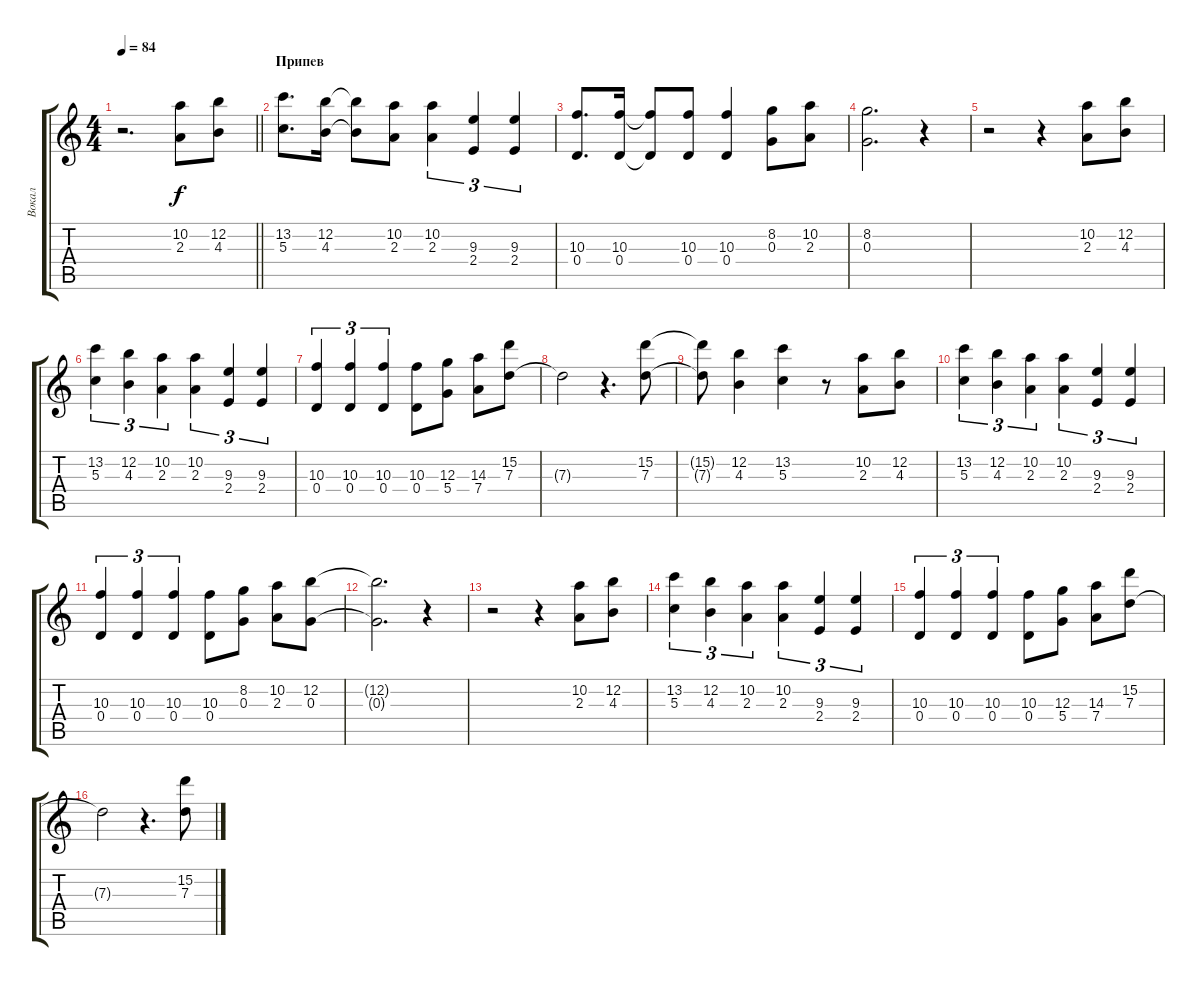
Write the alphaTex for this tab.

\track ("Вокал" "Вокал") {instrument acousticguitarnylon}
\staff {score tabs}
\tuning (E4 B3 G3 D3 A2 E2) {hide}
\ts (4 4)
\tempo 84
\clef g2
\barLineRight lightlight
\ks c
r.2{d dy f} (10.2 2.3).8 (12.2 4.3).8 |
\section ("" "Припев")
(13.2 5.3).8{d} (12.2 4.3).16 (12.2{t} 4.3{t}).8 (10.2 2.3).8 (10.2 2.3).4{tu (3 2)} (9.3 2.4).4{tu (3 2)} (9.3 2.4).4{tu (3 2)} |
(10.3 0.4).8{d} (10.3 0.4).16 (10.3{t} 0.4{t}).8 (10.3 0.4).8 (10.3 0.4).4 (8.2 0.3).8 (10.2 2.3).8 |
(8.2 0.3).2{d} r.4 |
r.2 r.4 (10.2 2.3).8 (12.2 4.3).8 |
(13.2 5.3).4{tu (3 2)} (12.2 4.3).4{tu (3 2)} (10.2 2.3).4{tu (3 2)} (10.2 2.3).4{tu (3 2)} (9.3 2.4).4{tu (3 2)} (9.3 2.4).4{tu (3 2)} |
(10.3 0.4).4{tu (3 2)} (10.3 0.4).4{tu (3 2)} (10.3 0.4).4{tu (3 2)} (10.3 0.4).8 (12.3 5.4).8 (14.3 7.4).8 (15.2 7.3).8 |
7.3{t}.2 r.4{d} (15.2 7.3).8 |
(15.2{t} 7.3{t}).8 (12.2 4.3).4 (13.2 5.3).4 r.8 (10.2 2.3).8 (12.2 4.3).8 |
(13.2 5.3).4{tu (3 2)} (12.2 4.3).4{tu (3 2)} (10.2 2.3).4{tu (3 2)} (10.2 2.3).4{tu (3 2)} (9.3 2.4).4{tu (3 2)} (9.3 2.4).4{tu (3 2)} |
(10.3 0.4).4{tu (3 2)} (10.3 0.4).4{tu (3 2)} (10.3 0.4).4{tu (3 2)} (10.3 0.4).8 (8.2 0.3).8 (10.2 2.3).8 (12.2 0.3).8 |
(12.2{t} 0.3{t}).2{d} r.4 |
r.2 r.4 (10.2 2.3).8 (12.2 4.3).8 |
(13.2 5.3).4{tu (3 2)} (12.2 4.3).4{tu (3 2)} (10.2 2.3).4{tu (3 2)} (10.2 2.3).4{tu (3 2)} (9.3 2.4).4{tu (3 2)} (9.3 2.4).4{tu (3 2)} |
(10.3 0.4).4{tu (3 2)} (10.3 0.4).4{tu (3 2)} (10.3 0.4).4{tu (3 2)} (10.3 0.4).8 (12.3 5.4).8 (14.3 7.4).8 (15.2 7.3).8 |
7.3{t}.2 r.4{d} (15.2 7.3).8
